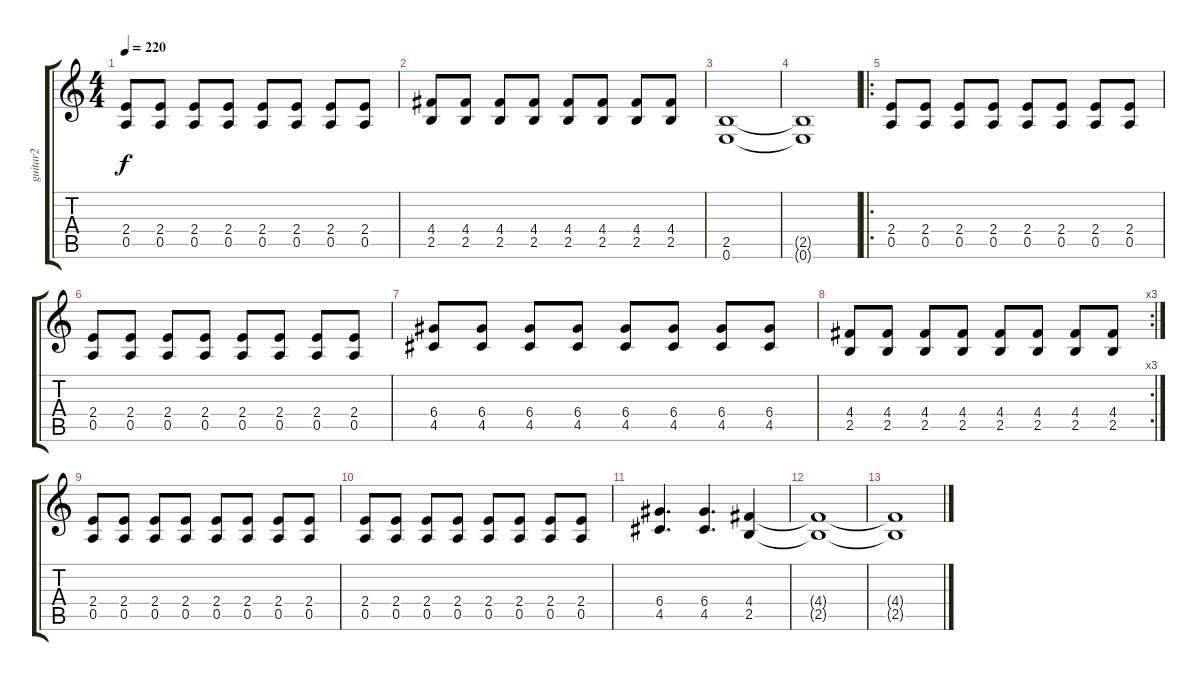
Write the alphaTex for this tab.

\track ("guitar2" "guitar2") {instrument distortionguitar}
\staff {score tabs}
\tuning (E4 B3 G3 D3 A2 E2) {hide}
\ts (4 4)
\tempo 220
\clef g2
\ks c
(2.4 0.5).8{dy f} (2.4 0.5).8 (2.4 0.5).8 (2.4 0.5).8 (2.4 0.5).8 (2.4 0.5).8 (2.4 0.5).8 (2.4 0.5).8 |
(4.4 2.5).8 (4.4 2.5).8 (4.4 2.5).8 (4.4 2.5).8 (4.4 2.5).8 (4.4 2.5).8 (4.4 2.5).8 (4.4 2.5).8 |
(2.5 0.6).1 |
(2.5{t} 0.6{t}).1 |
\ro
(2.4 0.5).8 (2.4 0.5).8 (2.4 0.5).8 (2.4 0.5).8 (2.4 0.5).8 (2.4 0.5).8 (2.4 0.5).8 (2.4 0.5).8 |
(2.4 0.5).8 (2.4 0.5).8 (2.4 0.5).8 (2.4 0.5).8 (2.4 0.5).8 (2.4 0.5).8 (2.4 0.5).8 (2.4 0.5).8 |
(6.4 4.5).8 (6.4 4.5).8 (6.4 4.5).8 (6.4 4.5).8 (6.4 4.5).8 (6.4 4.5).8 (6.4 4.5).8 (6.4 4.5).8 |
\rc 3
(4.4 2.5).8 (4.4 2.5).8 (4.4 2.5).8 (4.4 2.5).8 (4.4 2.5).8 (4.4 2.5).8 (4.4 2.5).8 (4.4 2.5).8 |
(2.4 0.5).8 (2.4 0.5).8 (2.4 0.5).8 (2.4 0.5).8 (2.4 0.5).8 (2.4 0.5).8 (2.4 0.5).8 (2.4 0.5).8 |
(2.4 0.5).8 (2.4 0.5).8 (2.4 0.5).8 (2.4 0.5).8 (2.4 0.5).8 (2.4 0.5).8 (2.4 0.5).8 (2.4 0.5).8 |
(6.4 4.5).4{d} (6.4 4.5).4{d} (4.4 2.5).4 |
(4.4{t} 2.5{t}).1 |
(4.4{t} 2.5{t}).1
